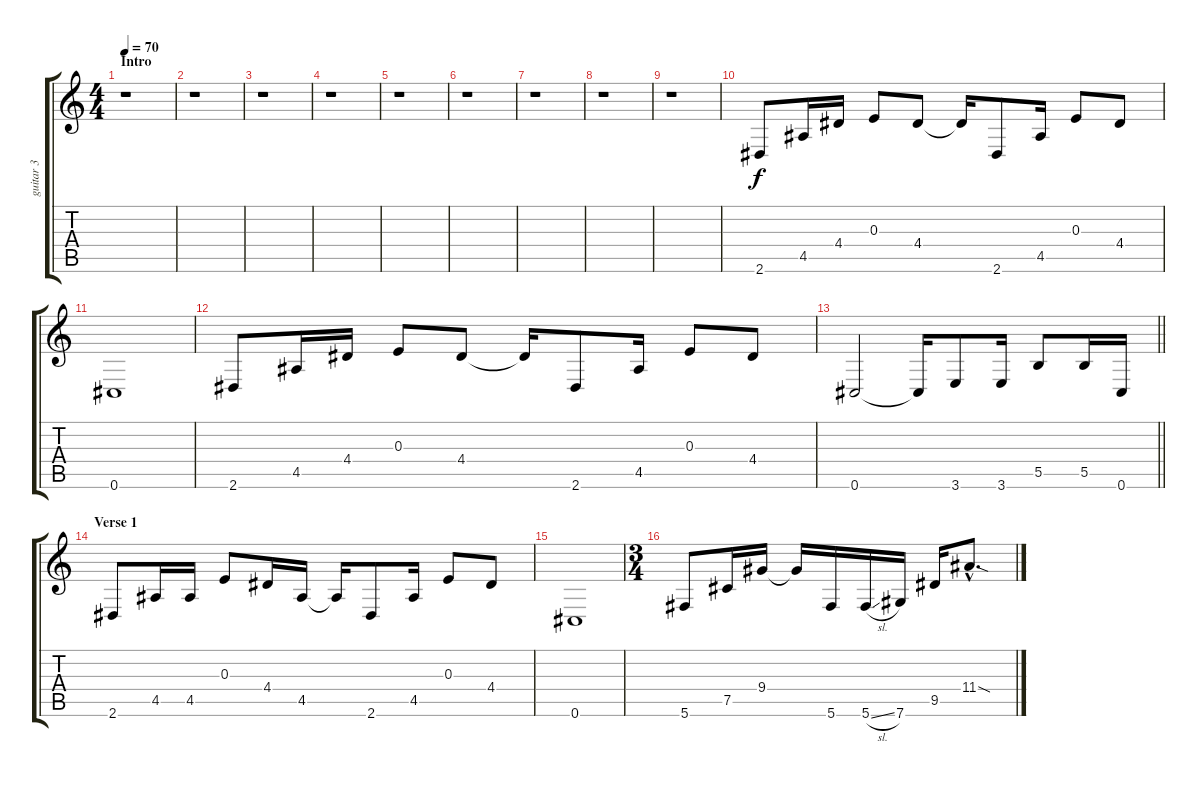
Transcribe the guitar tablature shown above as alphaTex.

\track ("guitar 3" "guitar 3") {instrument electricguitarclean}
\staff {score tabs}
\tuning (Db4 Ab3 E3 B2 Gb2 Db2) {hide}
\ts (4 4)
\section ("" "Intro")
\tempo 70
\clef g2
\ks c
r.1{dy f instrument electricguitarclean} |
r.1 |
r.1 |
r.1 |
r.1 |
r.1 |
r.1 |
r.1 |
r.1 |
2.6.8 4.5.16 4.4.16 0.3.8 4.4.8 4.4{t}.16 2.6.8 4.5.16 0.3.8 4.4.8 |
0.6.1 |
2.6.8 4.5.16 4.4.16 0.3.8 4.4.8 4.4{t}.16 2.6.8 4.5.16 0.3.8 4.4.8 |
\barLineRight lightlight
0.6.2 0.6{t}.16 3.6.8 3.6.16 5.5.8 5.5.16 0.6.16 |
\section ("" "Verse 1")
2.6.8 4.5.16 4.5.16 0.3.8 4.4.16 4.5.16 4.5{t}.16 2.6.8 4.5.16 0.3.8 4.4.8 |
0.6.1 |
\ts (3 4)
5.6.8{volume 12} 7.5.16 9.4.16 9.4{t}.16 5.6.16 5.6{sl}.16 7.6.16 9.5.16 11.4{sod hac}.8{d}
